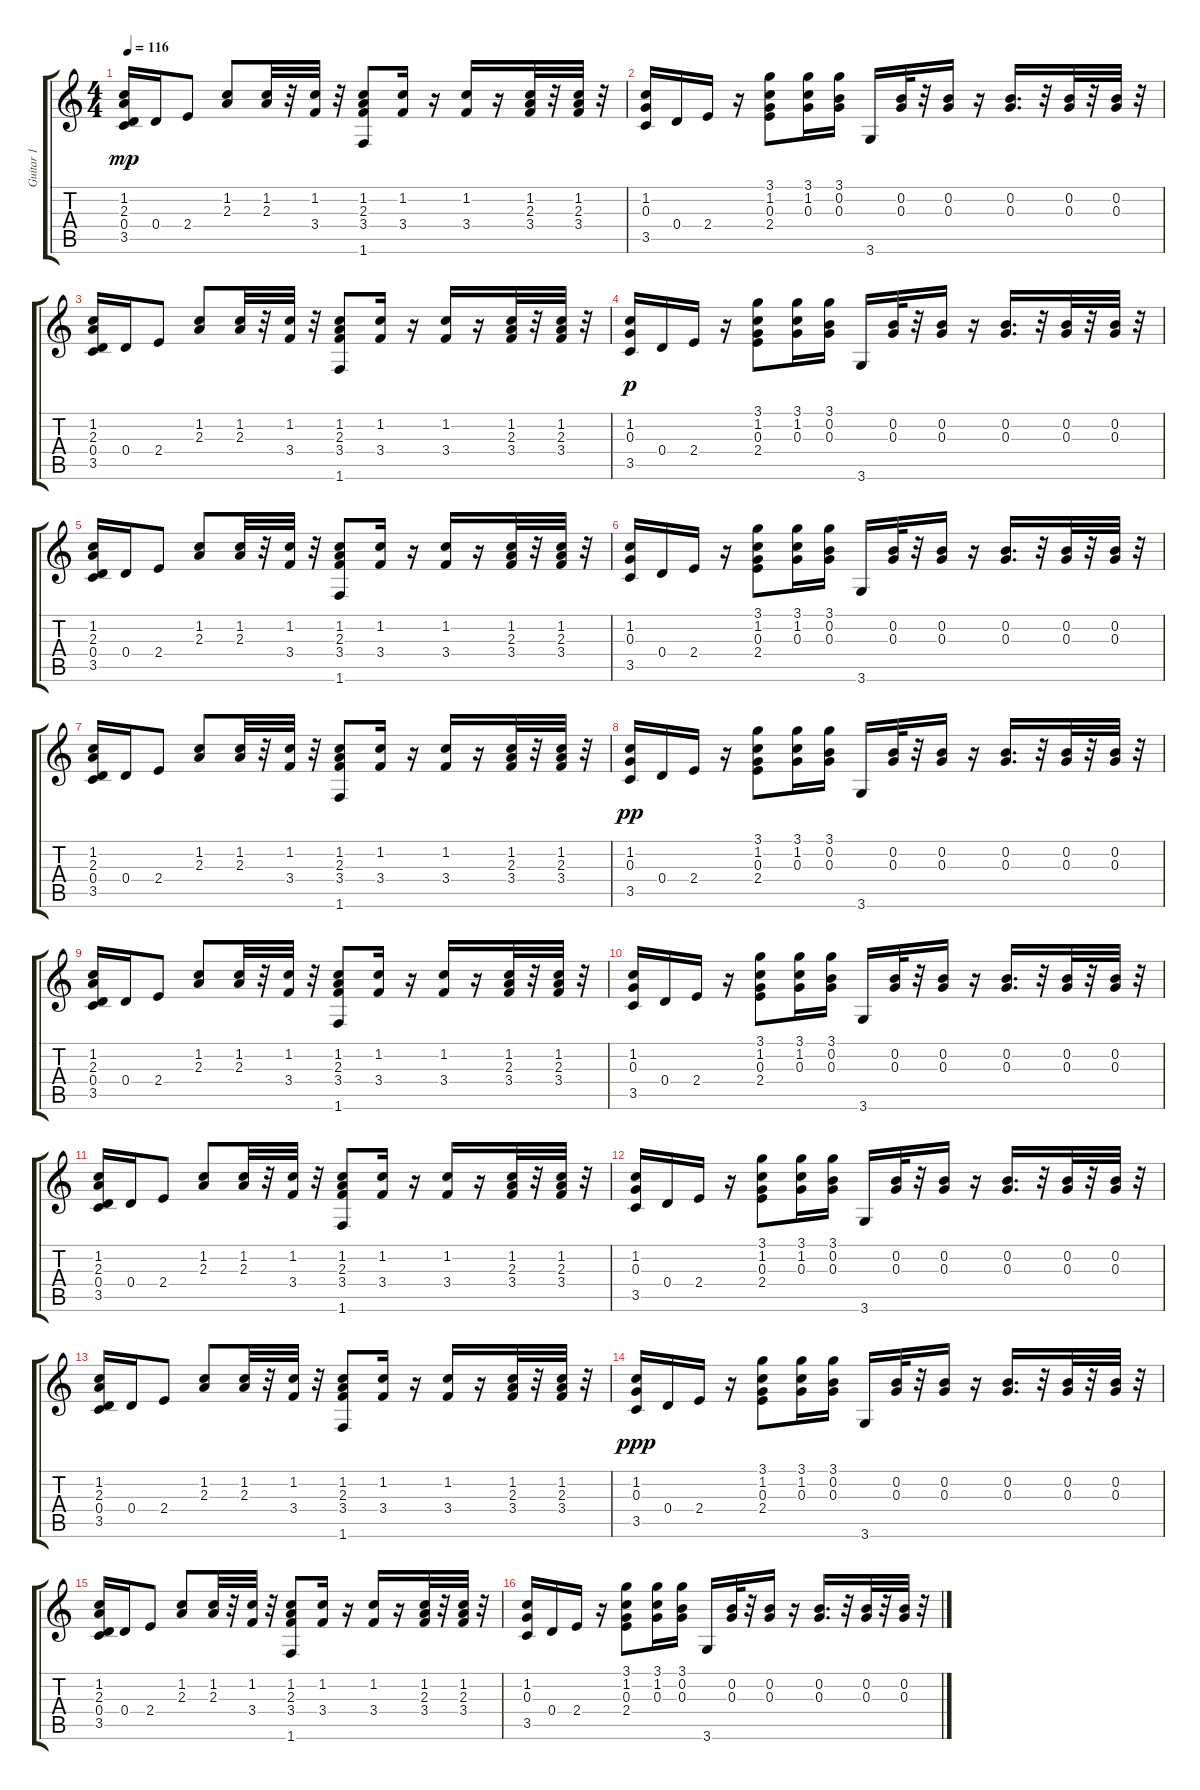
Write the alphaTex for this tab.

\track ("Guitar 1" "Guitar 1") {instrument electricguitarclean}
\staff {score tabs}
\tuning (E4 B3 G3 D3 A2 E2) {hide}
\ts (4 4)
\tempo 116
\clef g2
\ks c
(1.2 2.3 0.4 3.5).16{dy mp} 0.4.16 2.4.8 (1.2 2.3).8 (1.2 2.3).32 r.32 (1.2 3.4).32 r.32 (1.2 2.3 3.4 1.6).8 (1.2 3.4).16 r.16 (1.2 3.4).16 r.16 (1.2 2.3 3.4).32 r.32 (1.2 2.3 3.4).32 r.32 |
(1.2 0.3 3.5).16 0.4.16 2.4.16 r.16 (3.1 1.2 0.3 2.4).8 (3.1 1.2 0.3).16 (3.1 0.2 0.3).16 3.6.16 (0.2 0.3).32 r.32 (0.2 0.3).16 r.16 (0.2 0.3).16{d} r.32 (0.2 0.3).32 r.32 (0.2 0.3).32 r.32 |
(1.2 2.3 0.4 3.5).16 0.4.16 2.4.8 (1.2 2.3).8 (1.2 2.3).32 r.32 (1.2 3.4).32 r.32 (1.2 2.3 3.4 1.6).8 (1.2 3.4).16 r.16 (1.2 3.4).16 r.16 (1.2 2.3 3.4).32 r.32 (1.2 2.3 3.4).32 r.32 |
(1.2 0.3 3.5).16{dy p} 0.4.16 2.4.16 r.16 (3.1 1.2 0.3 2.4).8 (3.1 1.2 0.3).16 (3.1 0.2 0.3).16 3.6.16 (0.2 0.3).32 r.32 (0.2 0.3).16 r.16 (0.2 0.3).16{d} r.32 (0.2 0.3).32 r.32 (0.2 0.3).32 r.32 |
(1.2 2.3 0.4 3.5).16 0.4.16 2.4.8 (1.2 2.3).8 (1.2 2.3).32 r.32 (1.2 3.4).32 r.32 (1.2 2.3 3.4 1.6).8 (1.2 3.4).16 r.16 (1.2 3.4).16 r.16 (1.2 2.3 3.4).32 r.32 (1.2 2.3 3.4).32 r.32 |
(1.2 0.3 3.5).16 0.4.16 2.4.16 r.16 (3.1 1.2 0.3 2.4).8 (3.1 1.2 0.3).16 (3.1 0.2 0.3).16 3.6.16 (0.2 0.3).32 r.32 (0.2 0.3).16 r.16 (0.2 0.3).16{d} r.32 (0.2 0.3).32 r.32 (0.2 0.3).32 r.32 |
(1.2 2.3 0.4 3.5).16 0.4.16 2.4.8 (1.2 2.3).8 (1.2 2.3).32 r.32 (1.2 3.4).32 r.32 (1.2 2.3 3.4 1.6).8 (1.2 3.4).16 r.16 (1.2 3.4).16 r.16 (1.2 2.3 3.4).32 r.32 (1.2 2.3 3.4).32 r.32 |
(1.2 0.3 3.5).16{dy pp} 0.4.16 2.4.16 r.16 (3.1 1.2 0.3 2.4).8 (3.1 1.2 0.3).16 (3.1 0.2 0.3).16 3.6.16 (0.2 0.3).32 r.32 (0.2 0.3).16 r.16 (0.2 0.3).16{d} r.32 (0.2 0.3).32 r.32 (0.2 0.3).32 r.32 |
(1.2 2.3 0.4 3.5).16 0.4.16 2.4.8 (1.2 2.3).8 (1.2 2.3).32 r.32 (1.2 3.4).32 r.32 (1.2 2.3 3.4 1.6).8 (1.2 3.4).16 r.16 (1.2 3.4).16 r.16 (1.2 2.3 3.4).32 r.32 (1.2 2.3 3.4).32 r.32 |
(1.2 0.3 3.5).16 0.4.16 2.4.16 r.16 (3.1 1.2 0.3 2.4).8 (3.1 1.2 0.3).16 (3.1 0.2 0.3).16 3.6.16 (0.2 0.3).32 r.32 (0.2 0.3).16 r.16 (0.2 0.3).16{d} r.32 (0.2 0.3).32 r.32 (0.2 0.3).32 r.32 |
(1.2 2.3 0.4 3.5).16 0.4.16 2.4.8 (1.2 2.3).8 (1.2 2.3).32 r.32 (1.2 3.4).32 r.32 (1.2 2.3 3.4 1.6).8 (1.2 3.4).16 r.16 (1.2 3.4).16 r.16 (1.2 2.3 3.4).32 r.32 (1.2 2.3 3.4).32 r.32 |
(1.2 0.3 3.5).16 0.4.16 2.4.16 r.16 (3.1 1.2 0.3 2.4).8 (3.1 1.2 0.3).16 (3.1 0.2 0.3).16 3.6.16 (0.2 0.3).32 r.32 (0.2 0.3).16 r.16 (0.2 0.3).16{d} r.32 (0.2 0.3).32 r.32 (0.2 0.3).32 r.32 |
(1.2 2.3 0.4 3.5).16 0.4.16 2.4.8 (1.2 2.3).8 (1.2 2.3).32 r.32 (1.2 3.4).32 r.32 (1.2 2.3 3.4 1.6).8 (1.2 3.4).16 r.16 (1.2 3.4).16 r.16 (1.2 2.3 3.4).32 r.32 (1.2 2.3 3.4).32 r.32 |
(1.2 0.3 3.5).16{dy ppp} 0.4.16 2.4.16 r.16 (3.1 1.2 0.3 2.4).8 (3.1 1.2 0.3).16 (3.1 0.2 0.3).16 3.6.16 (0.2 0.3).32 r.32 (0.2 0.3).16 r.16 (0.2 0.3).16{d} r.32 (0.2 0.3).32 r.32 (0.2 0.3).32 r.32 |
(1.2 2.3 0.4 3.5).16 0.4.16 2.4.8 (1.2 2.3).8 (1.2 2.3).32 r.32 (1.2 3.4).32 r.32 (1.2 2.3 3.4 1.6).8 (1.2 3.4).16 r.16 (1.2 3.4).16 r.16 (1.2 2.3 3.4).32 r.32 (1.2 2.3 3.4).32 r.32 |
(1.2 0.3 3.5).16 0.4.16 2.4.16 r.16 (3.1 1.2 0.3 2.4).8 (3.1 1.2 0.3).16 (3.1 0.2 0.3).16 3.6.16 (0.2 0.3).32 r.32 (0.2 0.3).16 r.16 (0.2 0.3).16{d} r.32 (0.2 0.3).32 r.32 (0.2 0.3).32 r.32
